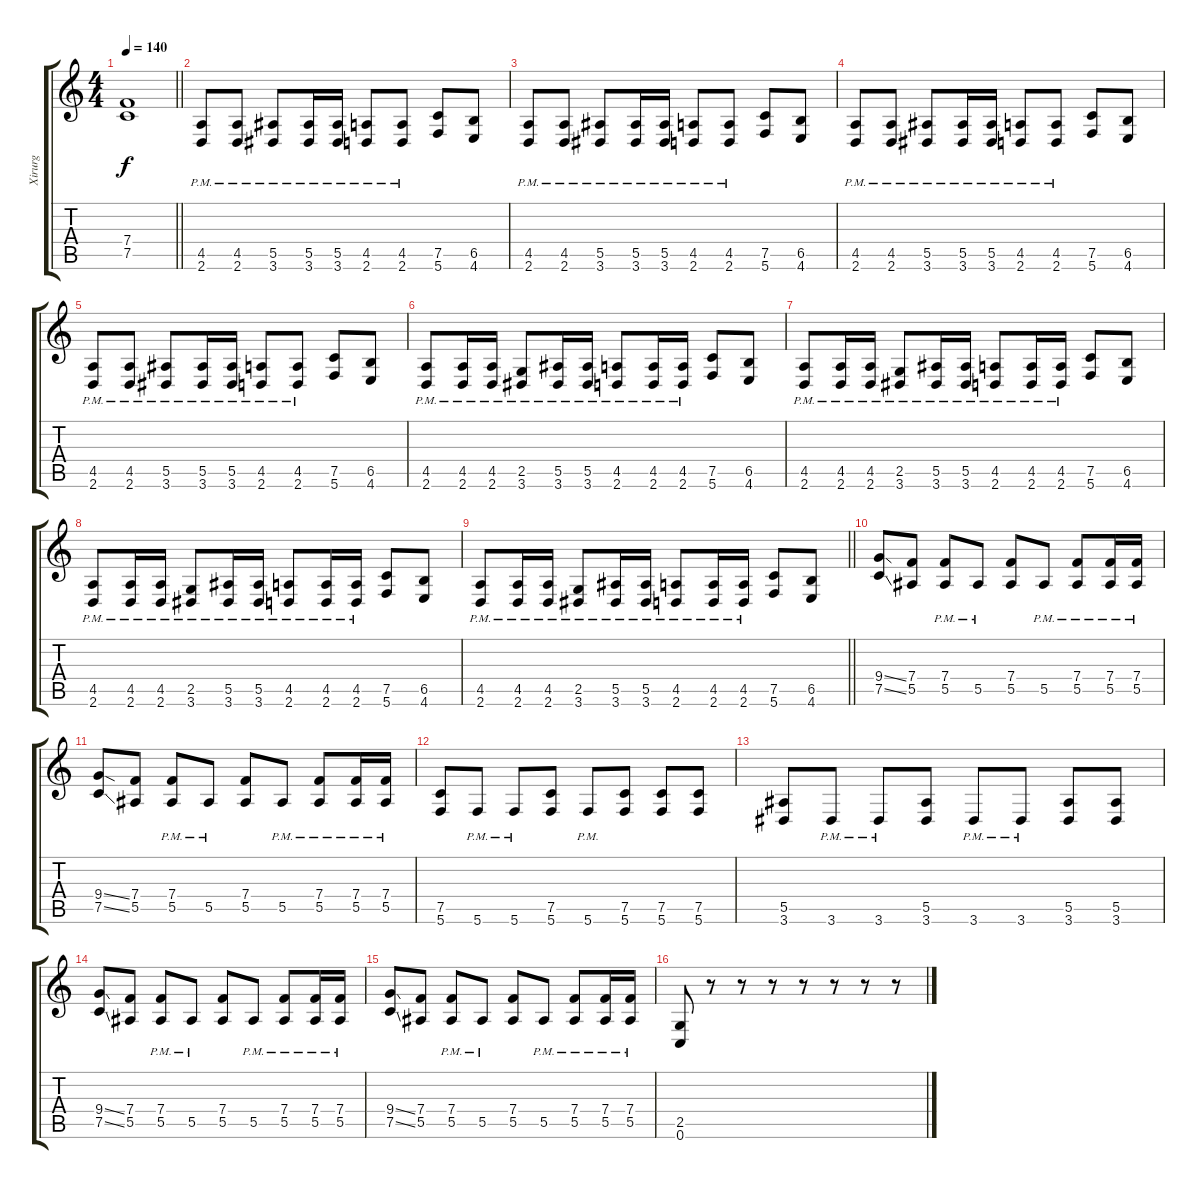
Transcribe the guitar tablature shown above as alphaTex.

\track ("Xirurg " "Xirurg ") {instrument distortionguitar}
\staff {score tabs}
\tuning (C4 G3 Eb3 Bb2 F2 C2) {hide}
\ts (4 4)
\tempo 140
\clef g2
\barLineRight lightlight
\ks c
(7.4 7.5).1{dy f} |
(4.5{pm} 2.6{pm}).8 (4.5{pm} 2.6{pm}).8 (5.5{pm} 3.6{pm}).8 (5.5{pm} 3.6{pm}).16 (5.5{pm} 3.6{pm}).16 (4.5{pm} 2.6{pm}).8 (4.5{pm} 2.6{pm}).8 (7.5 5.6).8 (6.5 4.6).8 |
(4.5{pm} 2.6{pm}).8 (4.5{pm} 2.6{pm}).8 (5.5{pm} 3.6{pm}).8 (5.5{pm} 3.6{pm}).16 (5.5{pm} 3.6{pm}).16 (4.5{pm} 2.6{pm}).8 (4.5{pm} 2.6{pm}).8 (7.5 5.6).8 (6.5 4.6).8 |
(4.5{pm} 2.6{pm}).8 (4.5{pm} 2.6{pm}).8 (5.5{pm} 3.6{pm}).8 (5.5{pm} 3.6{pm}).16 (5.5{pm} 3.6{pm}).16 (4.5{pm} 2.6{pm}).8 (4.5{pm} 2.6{pm}).8 (7.5 5.6).8 (6.5 4.6).8 |
(4.5{pm} 2.6{pm}).8 (4.5{pm} 2.6{pm}).8 (5.5{pm} 3.6{pm}).8 (5.5{pm} 3.6{pm}).16 (5.5{pm} 3.6{pm}).16 (4.5{pm} 2.6{pm}).8 (4.5{pm} 2.6{pm}).8 (7.5 5.6).8 (6.5 4.6).8 |
(4.5{pm} 2.6{pm}).8 (4.5{pm} 2.6{pm}).16 (4.5{pm} 2.6{pm}).16 (2.5{pm} 3.6{pm}).8 (5.5{pm} 3.6{pm}).16 (5.5{pm} 3.6{pm}).16 (4.5{pm} 2.6{pm}).8 (4.5{pm} 2.6{pm}).16 (4.5{pm} 2.6{pm}).16 (7.5 5.6).8 (6.5 4.6).8 |
(4.5{pm} 2.6{pm}).8 (4.5{pm} 2.6{pm}).16 (4.5{pm} 2.6{pm}).16 (2.5{pm} 3.6{pm}).8 (5.5{pm} 3.6{pm}).16 (5.5{pm} 3.6{pm}).16 (4.5{pm} 2.6{pm}).8 (4.5{pm} 2.6{pm}).16 (4.5{pm} 2.6{pm}).16 (7.5 5.6).8 (6.5 4.6).8 |
(4.5{pm} 2.6{pm}).8 (4.5{pm} 2.6{pm}).16 (4.5{pm} 2.6{pm}).16 (2.5{pm} 3.6{pm}).8 (5.5{pm} 3.6{pm}).16 (5.5{pm} 3.6{pm}).16 (4.5{pm} 2.6{pm}).8 (4.5{pm} 2.6{pm}).16 (4.5{pm} 2.6{pm}).16 (7.5 5.6).8 (6.5 4.6).8 |
\barLineRight lightlight
(4.5{pm} 2.6{pm}).8 (4.5{pm} 2.6{pm}).16 (4.5{pm} 2.6{pm}).16 (2.5{pm} 3.6{pm}).8 (5.5{pm} 3.6{pm}).16 (5.5{pm} 3.6{pm}).16 (4.5{pm} 2.6{pm}).8 (4.5{pm} 2.6{pm}).16 (4.5{pm} 2.6{pm}).16 (7.5 5.6).8 (6.5 4.6).8 |
(9.4{ss} 7.5{ss}).8 (7.4 5.5).8 (7.4{pm} 5.5{pm}).8 5.5{pm}.8 (7.4 5.5).8 5.5{pm}.8 (7.4{pm} 5.5{pm}).8 (7.4{pm} 5.5{pm}).16 (7.4{pm} 5.5{pm}).16 |
(9.4{ss} 7.5{ss}).8 (7.4 5.5).8 (7.4{pm} 5.5{pm}).8 5.5{pm}.8 (7.4 5.5).8 5.5{pm}.8 (7.4{pm} 5.5{pm}).8 (7.4{pm} 5.5{pm}).16 (7.4{pm} 5.5{pm}).16 |
(7.5 5.6).8 5.6{pm}.8 5.6{pm}.8 (7.5 5.6).8 5.6{pm}.8 (7.5 5.6).8 (7.5 5.6).8 (7.5 5.6).8 |
(5.5 3.6).8 3.6{pm}.8 3.6{pm}.8 (5.5 3.6).8 3.6{pm}.8 3.6{pm}.8 (5.5 3.6).8 (5.5 3.6).8 |
(9.4{ss} 7.5{ss}).8 (7.4 5.5).8 (7.4{pm} 5.5{pm}).8 5.5{pm}.8 (7.4 5.5).8 5.5{pm}.8 (7.4{pm} 5.5{pm}).8 (7.4{pm} 5.5{pm}).16 (7.4{pm} 5.5{pm}).16 |
(9.4{ss} 7.5{ss}).8 (7.4 5.5).8 (7.4{pm} 5.5{pm}).8 5.5{pm}.8 (7.4 5.5).8 5.5{pm}.8 (7.4{pm} 5.5{pm}).8 (7.4{pm} 5.5{pm}).16 (7.4{pm} 5.5{pm}).16 |
(2.5 0.6).8 r.8 r.8 r.8 r.8 r.8 r.8 r.8
